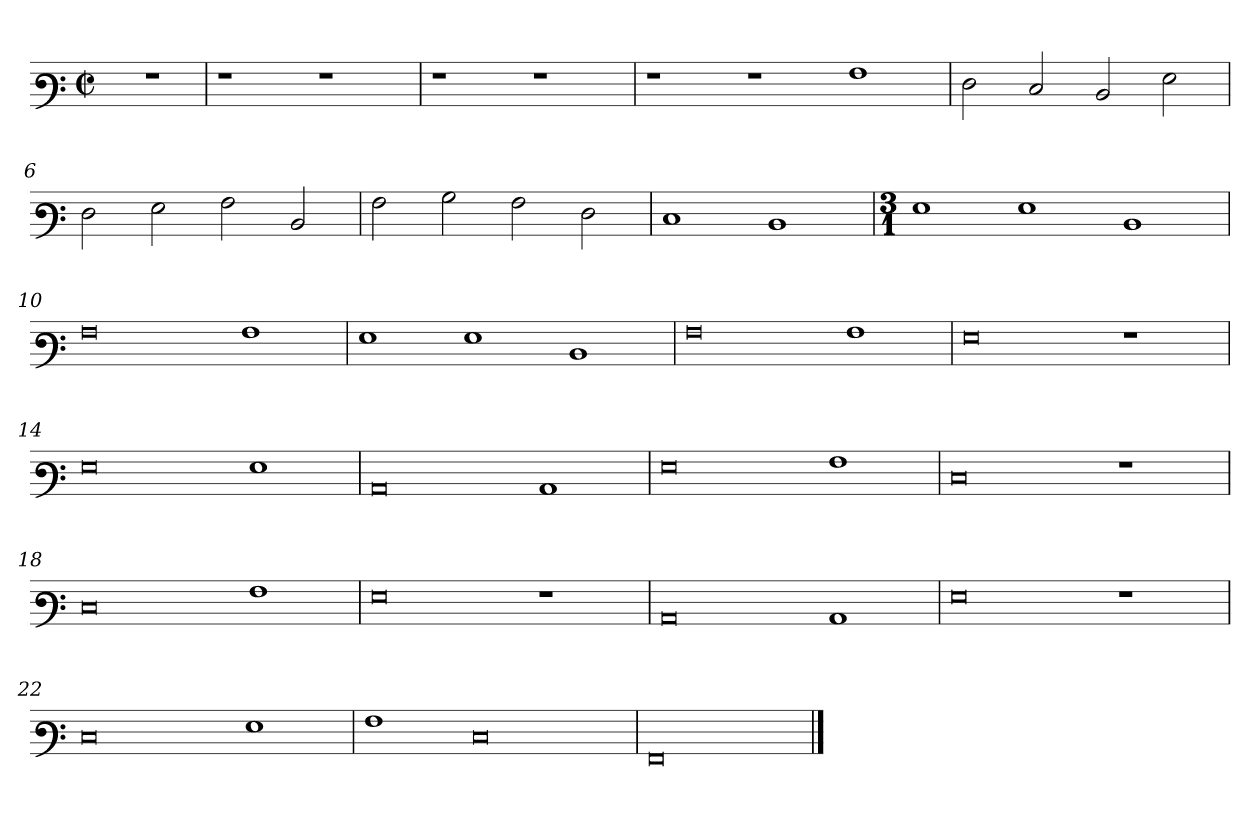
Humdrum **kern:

**kern
*part1
*staff1
*clefF3
*k[]
*M2/2
*met(c|)
=1
1r
=2
1r
1r
=3
1r
1r
=4
1r
1r
1A
=5
2F\
2E/
2D/
2G\
=6
2F\
2G\
2A\
2D/
=7
2A\
2B\
2A\
2F\
=8
1E
1D
=9
*M3/1
1G
1G
1D
=10
0A
1A
=11
1G
1G
1D
=12
0A
1A
=13
0G
1r
=14
0G
1G
=15
0C
1C
=16
0G
1A
=17
0E
1r
=18
0E
1A
=19
0G
1r
=20
0C
1C
=21
0G
1r
=22
0E
1G
=23
1A
0E
=24
0AA
==
*-
